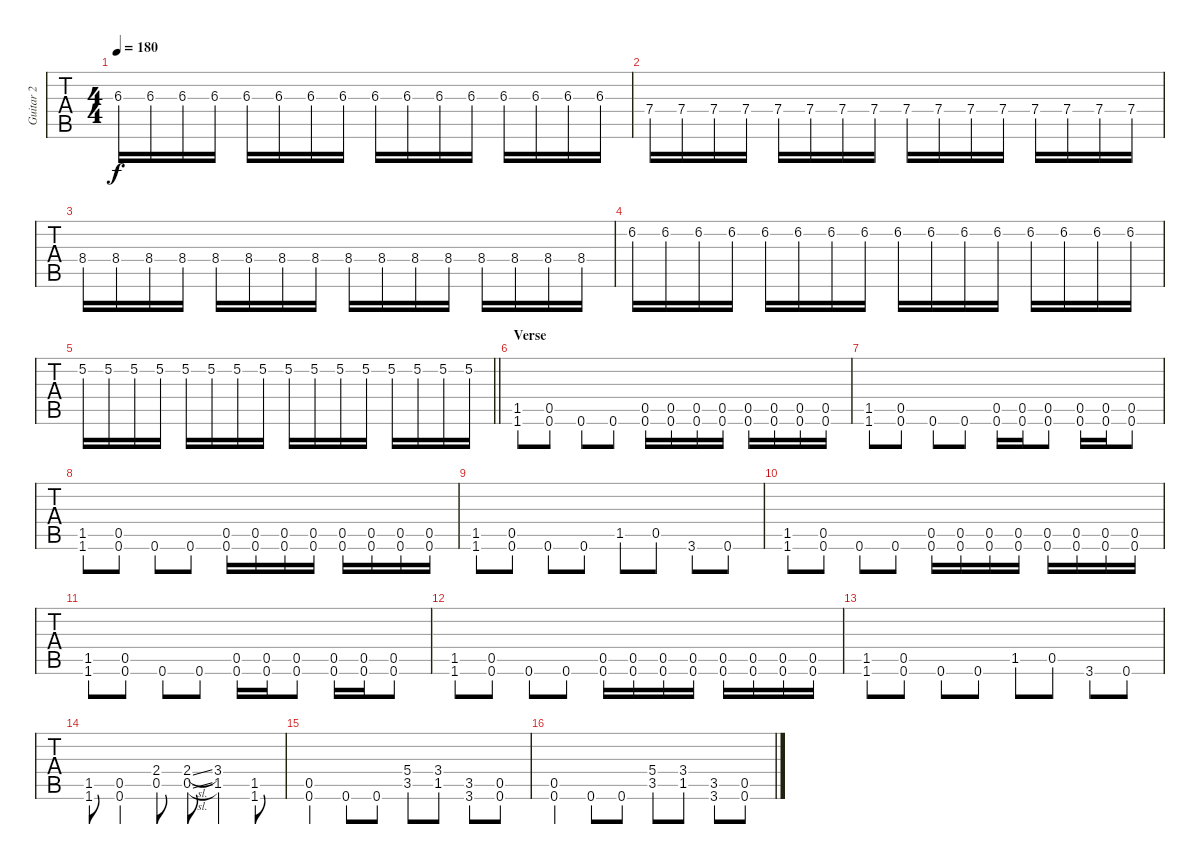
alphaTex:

\track ("Guitar 2" "Guitar 2") {instrument distortionguitar}
\staff {tabs}
\tuning (Db4 Ab3 E3 B2 Gb2 B1) {hide}
\ts (4 4)
\tempo 180
\clef g2
\ks c
6.3.16{dy f} 6.3.16 6.3.16 6.3.16 6.3.16 6.3.16 6.3.16 6.3.16 6.3.16 6.3.16 6.3.16 6.3.16 6.3.16 6.3.16 6.3.16 6.3.16 |
7.4.16 7.4.16 7.4.16 7.4.16 7.4.16 7.4.16 7.4.16 7.4.16 7.4.16 7.4.16 7.4.16 7.4.16 7.4.16 7.4.16 7.4.16 7.4.16 |
8.4.16 8.4.16 8.4.16 8.4.16 8.4.16 8.4.16 8.4.16 8.4.16 8.4.16 8.4.16 8.4.16 8.4.16 8.4.16 8.4.16 8.4.16 8.4.16 |
6.2.16 6.2.16 6.2.16 6.2.16 6.2.16 6.2.16 6.2.16 6.2.16 6.2.16 6.2.16 6.2.16 6.2.16 6.2.16 6.2.16 6.2.16 6.2.16 |
\barLineRight lightlight
5.2.16 5.2.16 5.2.16 5.2.16 5.2.16 5.2.16 5.2.16 5.2.16 5.2.16 5.2.16 5.2.16 5.2.16 5.2.16 5.2.16 5.2.16 5.2.16 |
\section ("" "Verse")
(1.5 1.6).8 (0.5 0.6).8 0.6.8 0.6.8 (0.5 0.6).16 (0.5 0.6).16 (0.5 0.6).16 (0.5 0.6).16 (0.5 0.6).16 (0.5 0.6).16 (0.5 0.6).16 (0.5 0.6).16 |
(1.5 1.6).8 (0.5 0.6).8 0.6.8 0.6.8 (0.5 0.6).16 (0.5 0.6).16 (0.5 0.6).8 (0.5 0.6).16 (0.5 0.6).16 (0.5 0.6).8 |
(1.5 1.6).8 (0.5 0.6).8 0.6.8 0.6.8 (0.5 0.6).16 (0.5 0.6).16 (0.5 0.6).16 (0.5 0.6).16 (0.5 0.6).16 (0.5 0.6).16 (0.5 0.6).16 (0.5 0.6).16 |
(1.5 1.6).8 (0.5 0.6).8 0.6.8 0.6.8 1.5.8 0.5.8 3.6.8 0.6.8 |
(1.5 1.6).8 (0.5 0.6).8 0.6.8 0.6.8 (0.5 0.6).16 (0.5 0.6).16 (0.5 0.6).16 (0.5 0.6).16 (0.5 0.6).16 (0.5 0.6).16 (0.5 0.6).16 (0.5 0.6).16 |
(1.5 1.6).8 (0.5 0.6).8 0.6.8 0.6.8 (0.5 0.6).16 (0.5 0.6).16 (0.5 0.6).8 (0.5 0.6).16 (0.5 0.6).16 (0.5 0.6).8 |
(1.5 1.6).8 (0.5 0.6).8 0.6.8 0.6.8 (0.5 0.6).16 (0.5 0.6).16 (0.5 0.6).16 (0.5 0.6).16 (0.5 0.6).16 (0.5 0.6).16 (0.5 0.6).16 (0.5 0.6).16 |
(1.5 1.6).8 (0.5 0.6).8 0.6.8 0.6.8 1.5.8 0.5.8 3.6.8 0.6.8 |
(1.5 1.6).8 (0.5 0.6).4 (2.4 0.5).8 (2.4{sl} 0.5{sl}).8 (3.4 1.5).4 (1.5 1.6).8 |
(0.5 0.6).4 0.6.8 0.6.8 (5.4 3.5).8 (3.4 1.5).8 (3.5 3.6).8 (0.5 0.6).8 |
(0.5 0.6).4 0.6.8 0.6.8 (5.4 3.5).8 (3.4 1.5).8 (3.5 3.6).8 (0.5 0.6).8
